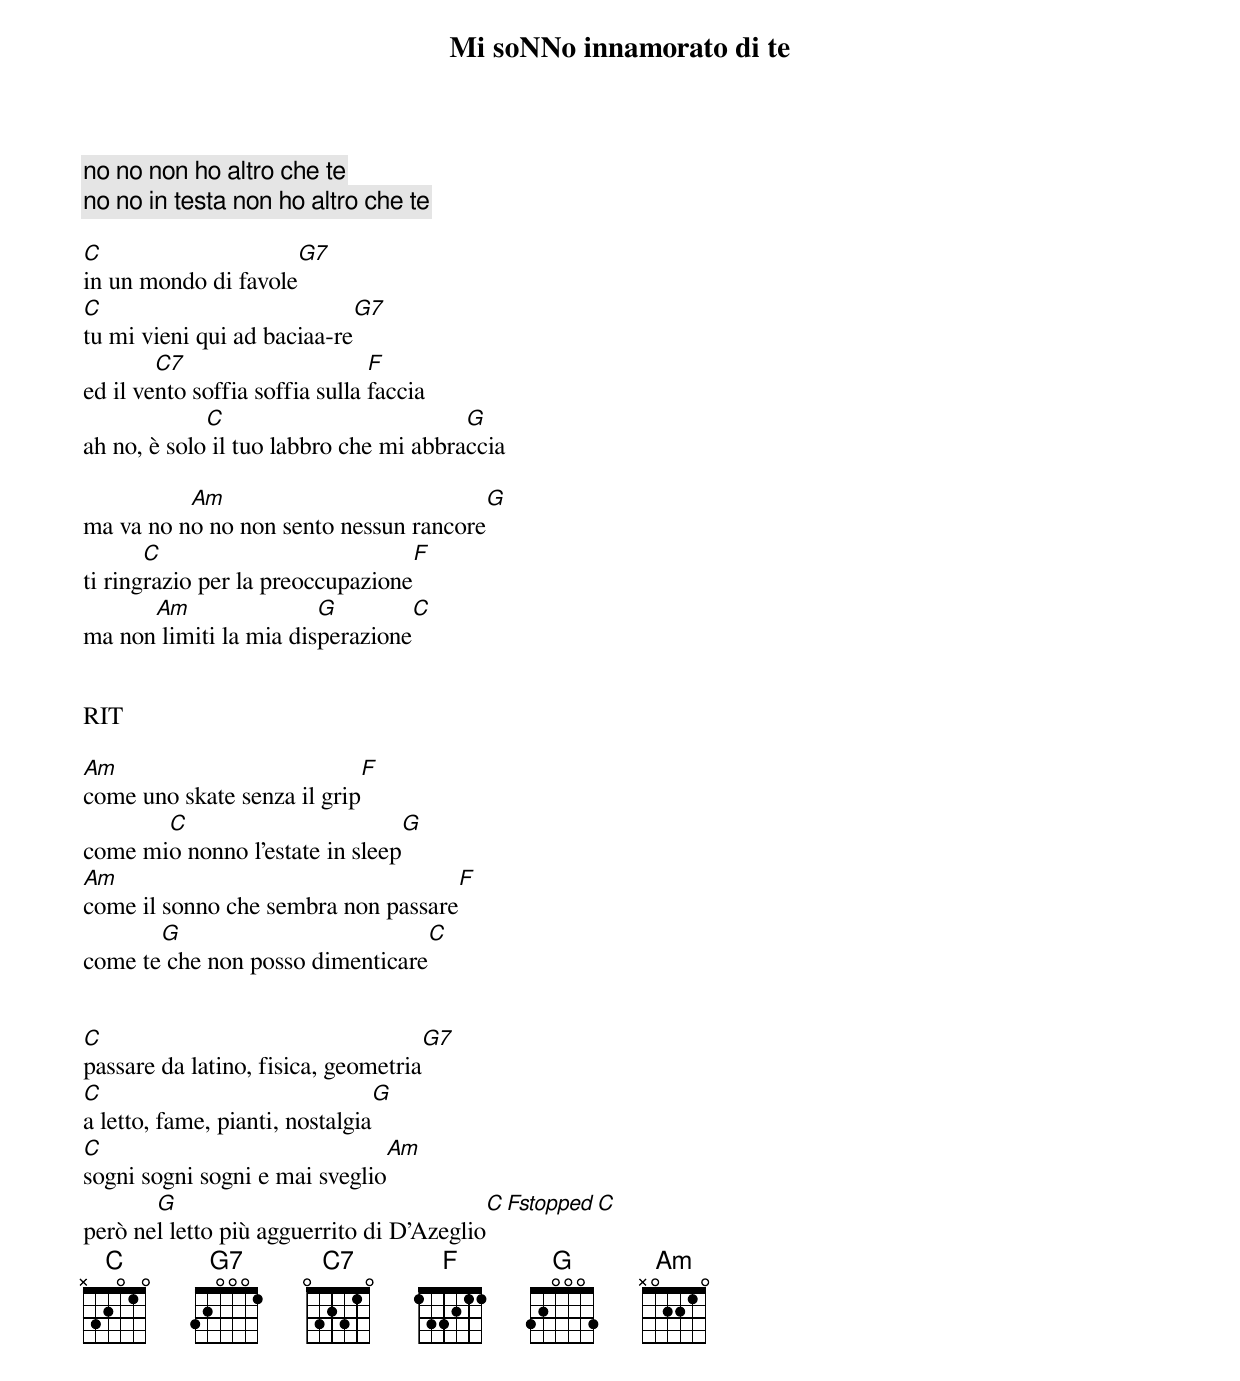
Mi soNNo innamorato di te

no no non ho altro che te
no no in testa non ho altro che te

C		      G7
in un mondo di favole
C			    G7
tu mi vieni qui ad baciaa-re
	C7			F
ed il vento soffia soffia sulla faccia
             C				G
ah no, è solo il tuo labbro che mi abbraccia

	  Am				 G
ma va no no no non sento nessun rancore
       C			           F
ti ringrazio per la preoccupazione
      Am                G                C
ma non limiti la mia disperazione


RIT

Am                                     F
come uno skate senza il grip
       C		                  G
come mio nonno l’estate in sleep
Am                                     F
come il sonno che sembra non passare
       G		                  C
come te che non posso dimenticare


C                                           G7
passare da latino, fisica, geometria
C                                      G
a letto, fame, pianti, nostalgia
C                                     Am
sogni sogni sogni e mai sveglio
       G                                          C             Fstopped C
però nel letto più agguerrito di D’Azeglio
